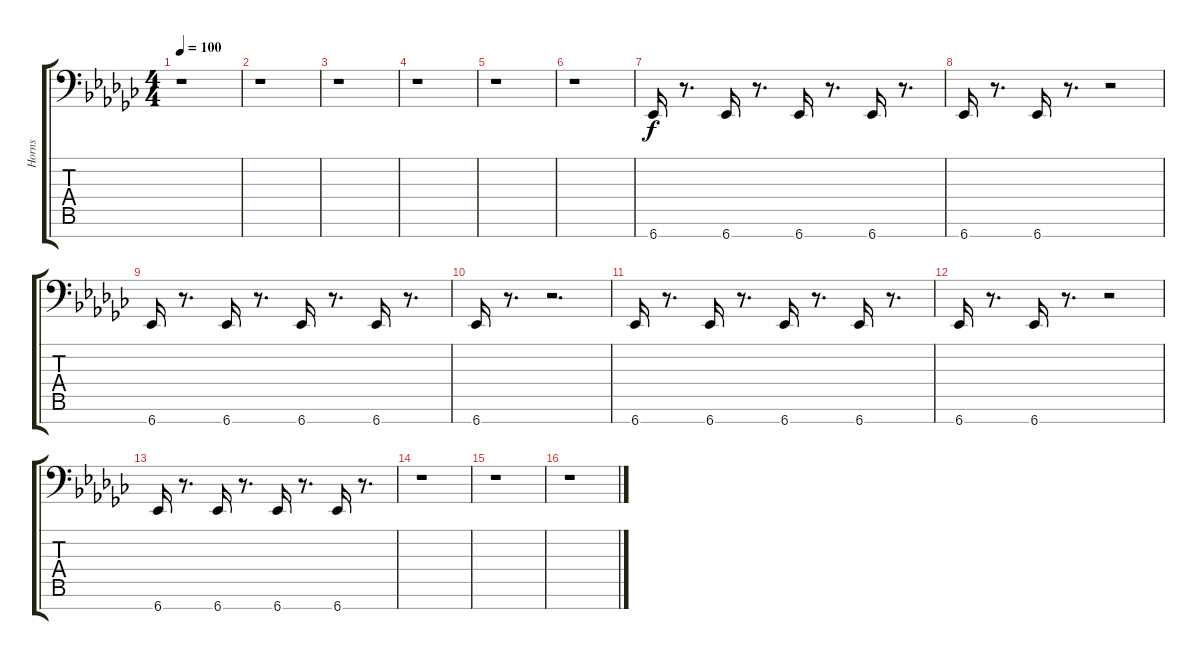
\track ("Horns" "Horns") {instrument brasssection}
\staff {score tabs}
\tuning (E4 B3 G3 D3 A2 E2 A1) {hide}
\ts (4 4)
\tempo 100
\clef f4
\ks ebminor
r.1{dy f} |
r.1 |
r.1 |
r.1 |
r.1 |
r.1 |
6.7.16{instrument baritonesax} r.8{d} 6.7.16 r.8{d} 6.7.16 r.8{d} 6.7.16 r.8{d} |
6.7.16 r.8{d} 6.7.16 r.8{d} r.2 |
6.7.16 r.8{d} 6.7.16 r.8{d} 6.7.16 r.8{d} 6.7.16 r.8{d} |
6.7.16 r.8{d} r.2{d} |
6.7.16{instrument baritonesax} r.8{d} 6.7.16 r.8{d} 6.7.16 r.8{d} 6.7.16 r.8{d} |
6.7.16 r.8{d} 6.7.16 r.8{d} r.2 |
6.7.16 r.8{d} 6.7.16 r.8{d} 6.7.16 r.8{d} 6.7.16 r.8{d} |
r.1{instrument brasssection} |
r.1 |
r.1
